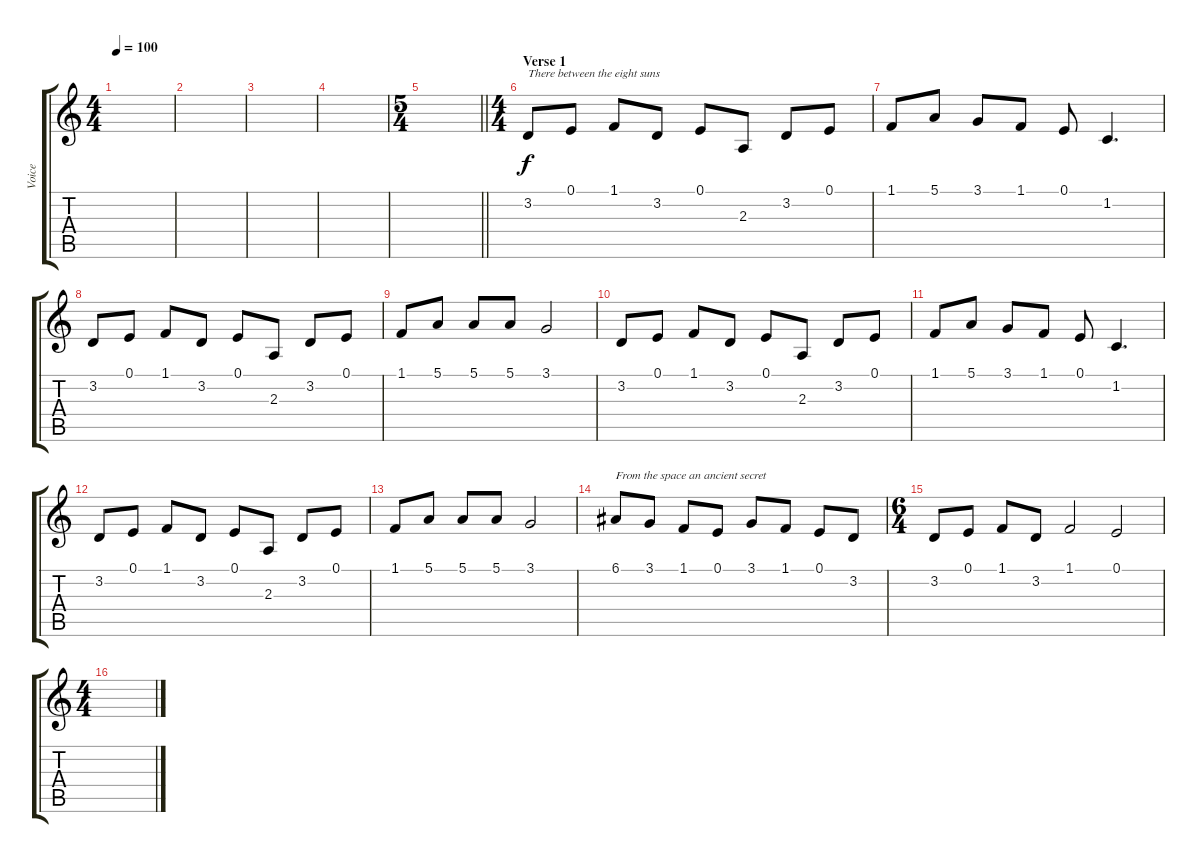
\track ("Voice" "Voice") {instrument tremolostrings}
\staff {score tabs}
\tuning (E4 B3 G3 D3 A2 E2) {hide}
\ts (4 4)
\tempo 100
\clef g2
\ks c
|
|
|
|
\ts (5 4)
\barLineRight lightlight
|
\ts (4 4)
\section ("" "Verse 1")
3.2.8{txt "There between the eight suns" volume 16 instrument lead6voice} 0.1.8 1.1.8 3.2.8 0.1.8 2.3.8 3.2.8 0.1.8 |
1.1.8 5.1.8 3.1.8 1.1.8 0.1.8 1.2.4{d} |
3.2.8 0.1.8 1.1.8 3.2.8 0.1.8 2.3.8 3.2.8 0.1.8 |
1.1.8 5.1.8 5.1.8 5.1.8 3.1.2 |
3.2.8{instrument lead6voice} 0.1.8 1.1.8 3.2.8 0.1.8 2.3.8 3.2.8 0.1.8 |
1.1.8 5.1.8 3.1.8 1.1.8 0.1.8 1.2.4{d} |
3.2.8 0.1.8 1.1.8 3.2.8 0.1.8 2.3.8 3.2.8 0.1.8 |
1.1.8 5.1.8 5.1.8 5.1.8 3.1.2 |
6.1.8{txt "From the space an ancient secret"} 3.1.8 1.1.8 0.1.8 3.1.8 1.1.8 0.1.8 3.2.8 |
\ts (6 4)
3.2.8 0.1.8 1.1.8 3.2.8 1.1.2 0.1.2 |
\ts (4 4)
